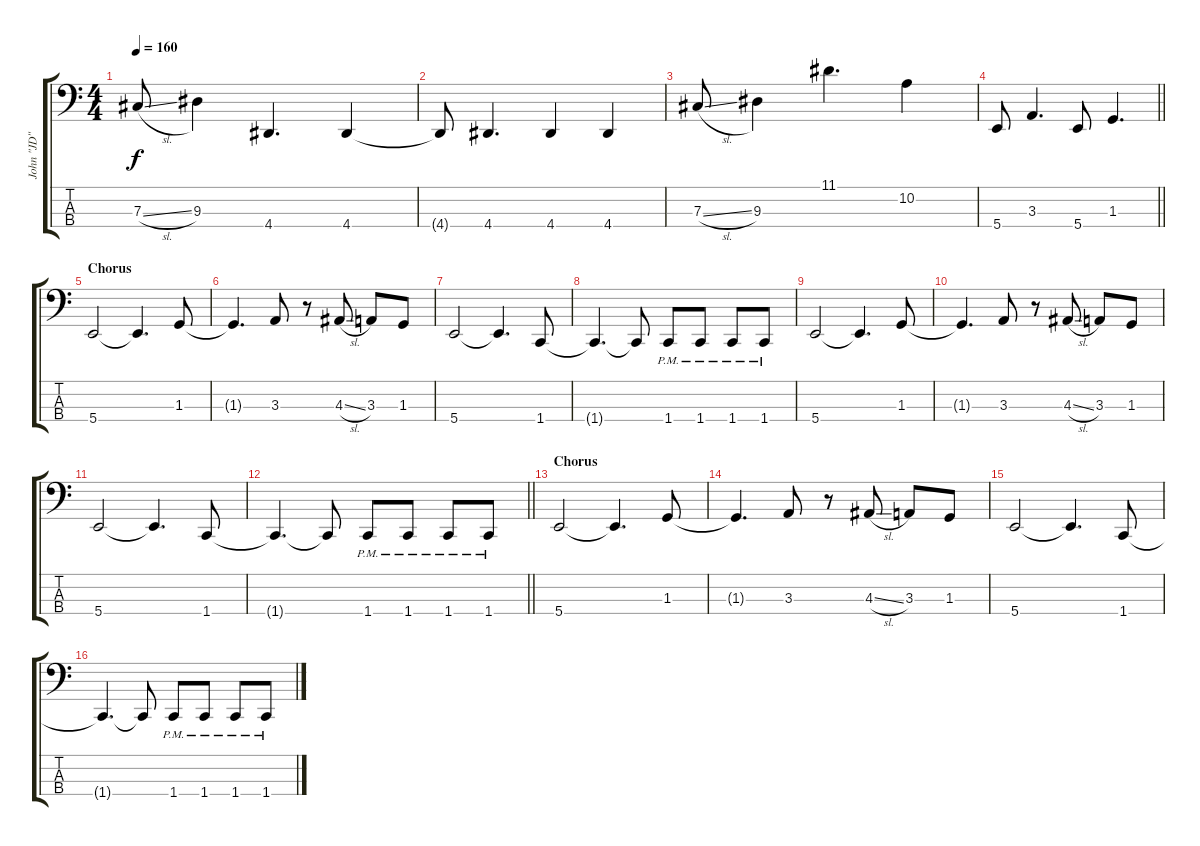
\track ("John \"JD\" DeServio" "John \"JD\" ") {instrument electricbassfinger}
\staff {score tabs}
\tuning (E2 B1 Gb1 B0) {hide}
\ts (4 4)
\tempo 160
\clef f4
\ks c
7.3{sl}.8{dy f} 9.3.4 4.4.4{d} 4.4.4 |
4.4{t}.8 4.4.4{d} 4.4.4 4.4.4 |
7.3{sl}.8 9.3.4 11.1.4{d} 10.2.4 |
\barLineRight lightlight
5.4.8 3.3.4{d} 5.4.8 1.3.4{d} |
\section ("" "Chorus")
5.4.2 5.4{t}.4{d} 1.3.8 |
1.3{t}.4{d} 3.3.8 r.8 4.3{sl}.8 3.3.8 1.3.8 |
5.4.2 5.4{t}.4{d} 1.4.8 |
1.4{t}.4{d} 1.4{t}.8 1.4{pm}.8 1.4{pm}.8 1.4{pm}.8 1.4{pm}.8 |
5.4.2 5.4{t}.4{d} 1.3.8 |
1.3{t}.4{d} 3.3.8 r.8 4.3{sl}.8 3.3.8 1.3.8 |
5.4.2 5.4{t}.4{d} 1.4.8 |
\barLineRight lightlight
1.4{t}.4{d} 1.4{t}.8 1.4{pm}.8 1.4{pm}.8 1.4{pm}.8 1.4{pm}.8 |
\section ("" "Chorus")
5.4.2 5.4{t}.4{d} 1.3.8 |
1.3{t}.4{d} 3.3.8 r.8 4.3{sl}.8 3.3.8 1.3.8 |
5.4.2 5.4{t}.4{d} 1.4.8 |
1.4{t}.4{d} 1.4{t}.8 1.4{pm}.8 1.4{pm}.8 1.4{pm}.8 1.4{pm}.8
